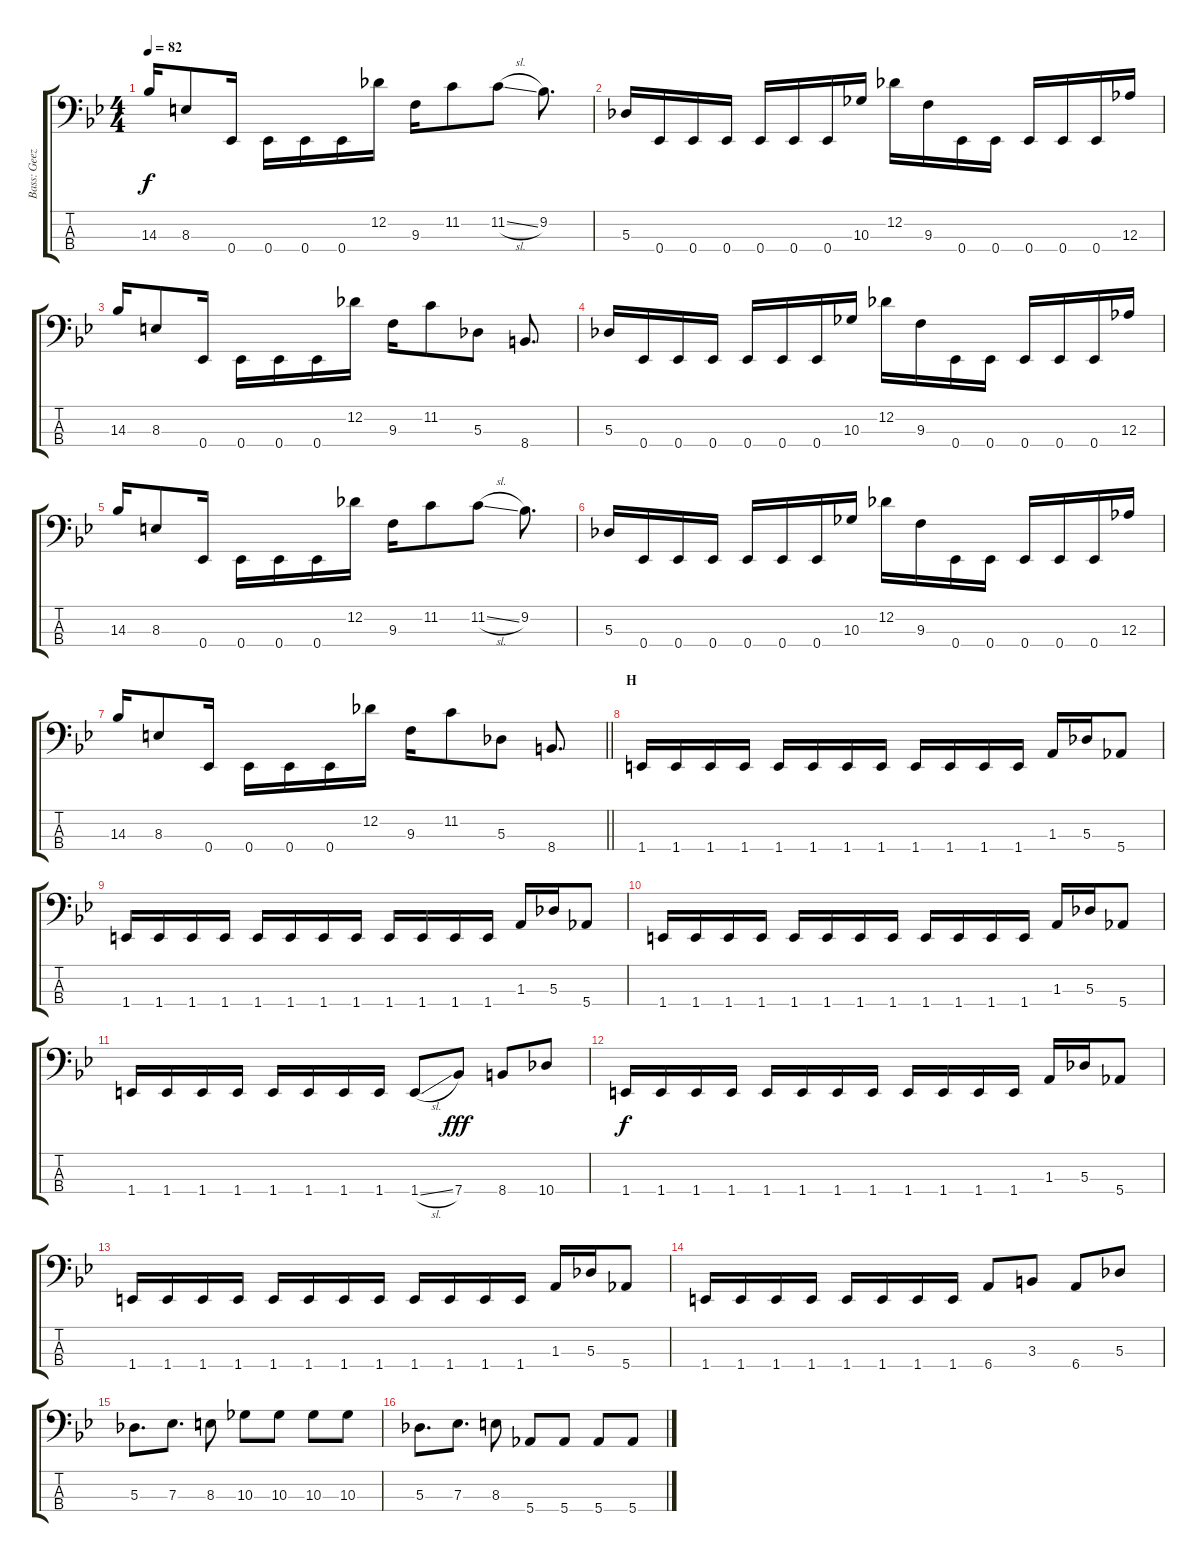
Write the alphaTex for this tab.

\track ("Bass: Geezer" "Bass: Geez") {instrument electricbassfinger}
\staff {score tabs}
\tuning (Gb2 Db2 Ab1 Eb1) {hide}
\ts (4 4)
\tempo 82
\clef f4
\ks bb
14.3.16{dy f} 8.3.8 0.4.16 0.4.16 0.4.16 0.4.16 12.2.16 9.3.16 11.2.8 11.2{sl}.8 9.2.8{d} |
5.3.16 0.4.16 0.4.16 0.4.16 0.4.16 0.4.16 0.4.16 10.3.16 12.2.16 9.3.16 0.4.16 0.4.16 0.4.16 0.4.16 0.4.16 12.3.16 |
14.3.16 8.3.8 0.4.16 0.4.16 0.4.16 0.4.16 12.2.16 9.3.16 11.2.8 5.3.8 8.4.8{d} |
5.3.16 0.4.16 0.4.16 0.4.16 0.4.16 0.4.16 0.4.16 10.3.16 12.2.16 9.3.16 0.4.16 0.4.16 0.4.16 0.4.16 0.4.16 12.3.16 |
14.3.16 8.3.8 0.4.16 0.4.16 0.4.16 0.4.16 12.2.16 9.3.16 11.2.8 11.2{sl}.8 9.2.8{d} |
5.3.16 0.4.16 0.4.16 0.4.16 0.4.16 0.4.16 0.4.16 10.3.16 12.2.16 9.3.16 0.4.16 0.4.16 0.4.16 0.4.16 0.4.16 12.3.16 |
\barLineRight lightlight
14.3.16 8.3.8 0.4.16 0.4.16 0.4.16 0.4.16 12.2.16 9.3.16 11.2.8 5.3.8 8.4.8{d} |
\section ("" "H")
1.4.16 1.4.16 1.4.16 1.4.16 1.4.16 1.4.16 1.4.16 1.4.16 1.4.16 1.4.16 1.4.16 1.4.16 1.3.16 5.3.16 5.4.8 |
1.4.16 1.4.16 1.4.16 1.4.16 1.4.16 1.4.16 1.4.16 1.4.16 1.4.16 1.4.16 1.4.16 1.4.16 1.3.16 5.3.16 5.4.8 |
1.4.16 1.4.16 1.4.16 1.4.16 1.4.16 1.4.16 1.4.16 1.4.16 1.4.16 1.4.16 1.4.16 1.4.16 1.3.16 5.3.16 5.4.8 |
1.4.16 1.4.16 1.4.16 1.4.16 1.4.16 1.4.16 1.4.16 1.4.16 1.4{sl}.8 7.4.8{dy fff} 8.4.8 10.4.8 |
1.4.16{dy f} 1.4.16 1.4.16 1.4.16 1.4.16 1.4.16 1.4.16 1.4.16 1.4.16 1.4.16 1.4.16 1.4.16 1.3.16 5.3.16 5.4.8 |
1.4.16 1.4.16 1.4.16 1.4.16 1.4.16 1.4.16 1.4.16 1.4.16 1.4.16 1.4.16 1.4.16 1.4.16 1.3.16 5.3.16 5.4.8 |
1.4.16 1.4.16 1.4.16 1.4.16 1.4.16 1.4.16 1.4.16 1.4.16 6.4.8 3.3.8 6.4.8 5.3.8 |
5.3.8{d} 7.3.8{d} 8.3.8 10.3.8 10.3.8 10.3.8 10.3.8 |
5.3.8{d} 7.3.8{d} 8.3.8 5.4.8 5.4.8 5.4.8 5.4.8
